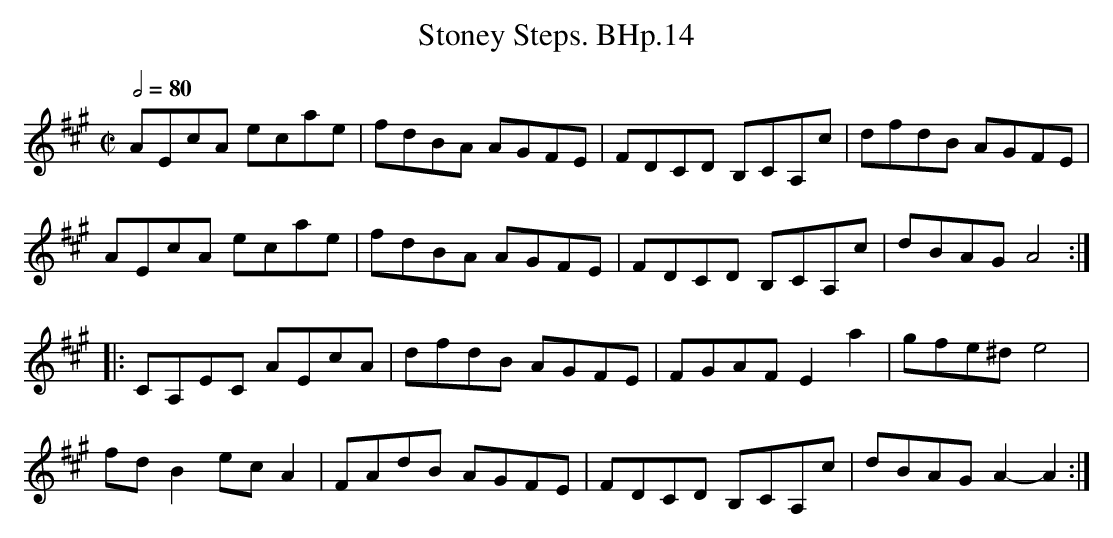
X:1
T:Stoney Steps. BHp.14
M:C|
L:1/8
Q:1/2=80
K:A
AEcA ecae|fdBA AGFE|FDCD B,CA,c|dfdB AGFE|
AEcA ecae|fdBA AGFE|FDCD B,CA,c|dBAG A4:|
|:CA,EC AEcA|dfdB AGFE|FGAF E2a2|gfe^d e4|
fdB2 ecA2|FAdB AGFE|FDCD B,CA,c|dBAG A2-A2:|
